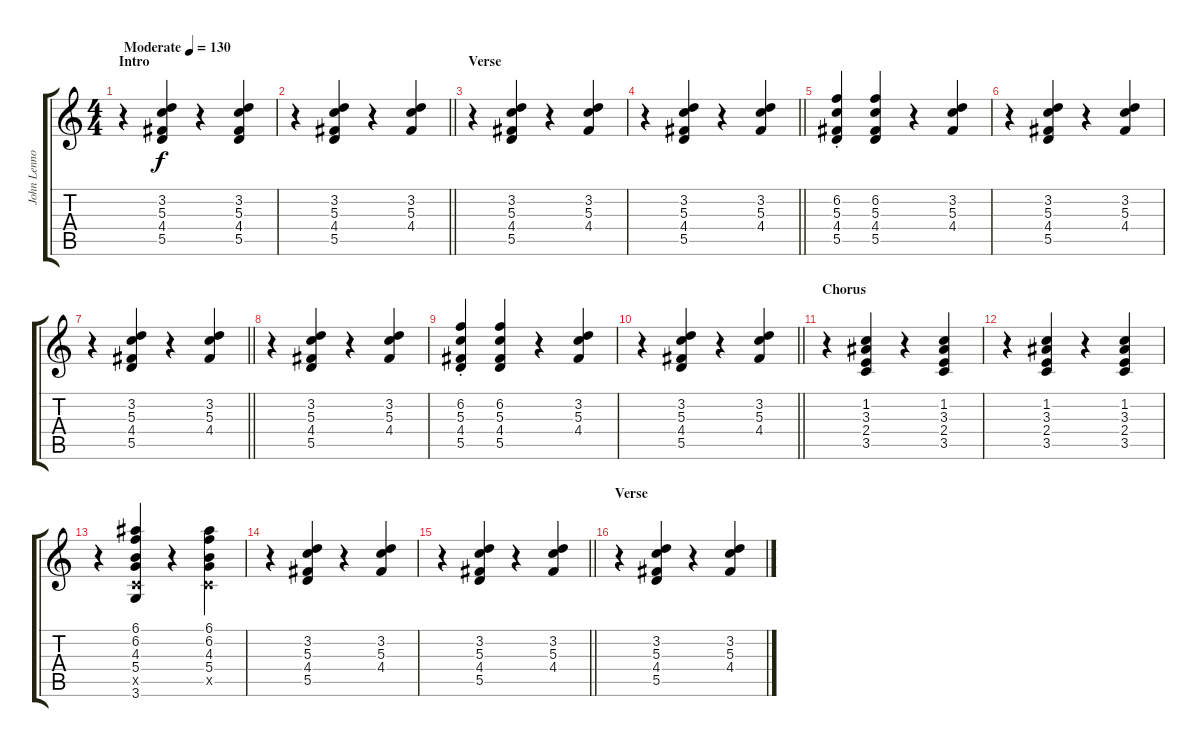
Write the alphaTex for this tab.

\track ("John Lennon" "John Lenno") {instrument electricguitarclean}
\staff {score tabs}
\tuning (E4 B3 G3 D3 A2 E2) {hide}
\ts (4 4)
\section ("" "Intro")
\tempo (130 "Moderate")
\clef g2
\ks c
r.4{dy f instrument electricguitarclean} (3.2 5.3 4.4 5.5).4 r.4 (3.2 5.3 4.4 5.5).4 |
\barLineRight lightlight
r.4 (3.2 5.3 4.4 5.5).4 r.4 (3.2 5.3 4.4).4 |
\section ("" "Verse")
r.4 (3.2 5.3 4.4 5.5).4 r.4 (3.2 5.3 4.4).4 |
\barLineRight lightlight
r.4 (3.2 5.3 4.4 5.5).4 r.4 (3.2 5.3 4.4).4 |
(6.2{st} 5.3{st} 4.4{st} 5.5{st}).4 (6.2 5.3 4.4 5.5).4 r.4 (3.2 5.3 4.4).4 |
r.4 (3.2 5.3 4.4 5.5).4 r.4 (3.2 5.3 4.4).4 |
\barLineRight lightlight
r.4 (3.2 5.3 4.4 5.5).4 r.4 (3.2 5.3 4.4).4 |
r.4 (3.2 5.3 4.4 5.5).4 r.4 (3.2 5.3 4.4).4 |
(6.2{st} 5.3{st} 4.4{st} 5.5{st}).4 (6.2 5.3 4.4 5.5).4 r.4 (3.2 5.3 4.4).4 |
\barLineRight lightlight
r.4 (3.2 5.3 4.4 5.5).4 r.4 (3.2 5.3 4.4).4 |
\section ("" "Chorus")
r.4 (1.2 3.3 2.4 3.5).4 r.4 (1.2 3.3 2.4 3.5).4 |
r.4 (1.2 3.3 2.4 3.5).4 r.4 (1.2 3.3 2.4 3.5).4 |
r.4 (6.1 6.2 4.3 5.4 3.5{x} 3.6).4 r.4 (6.1 6.2 4.3 5.4 3.5{x}).4 |
r.4 (3.2 5.3 4.4 5.5).4 r.4 (3.2 5.3 4.4).4 |
\barLineRight lightlight
r.4 (3.2 5.3 4.4 5.5).4 r.4 (3.2 5.3 4.4).4 |
\section ("" "Verse")
r.4 (3.2 5.3 4.4 5.5).4 r.4 (3.2 5.3 4.4).4
